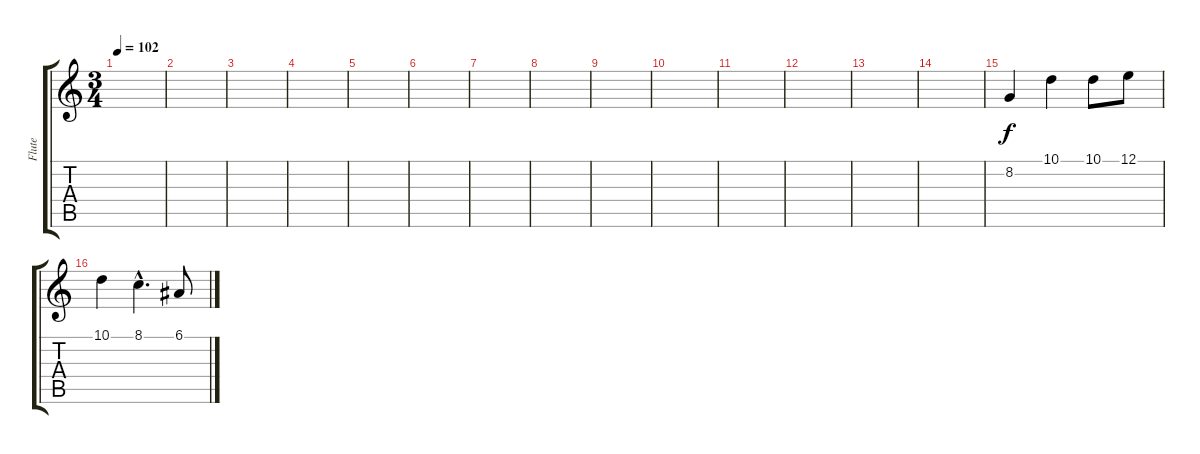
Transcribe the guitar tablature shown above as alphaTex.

\track ("Flute" "Flute") {instrument flute}
\staff {score tabs}
\tuning (E4 B3 G3 D3 A2 E2) {hide}
\ts (3 4)
\tempo 102
\clef g2
\ks c
|
|
|
|
|
|
|
|
|
|
|
|
|
|
8.2.4 10.1.4 10.1.8 12.1.8 |
10.1.4 8.1{hac}.4{d} 6.1.8
